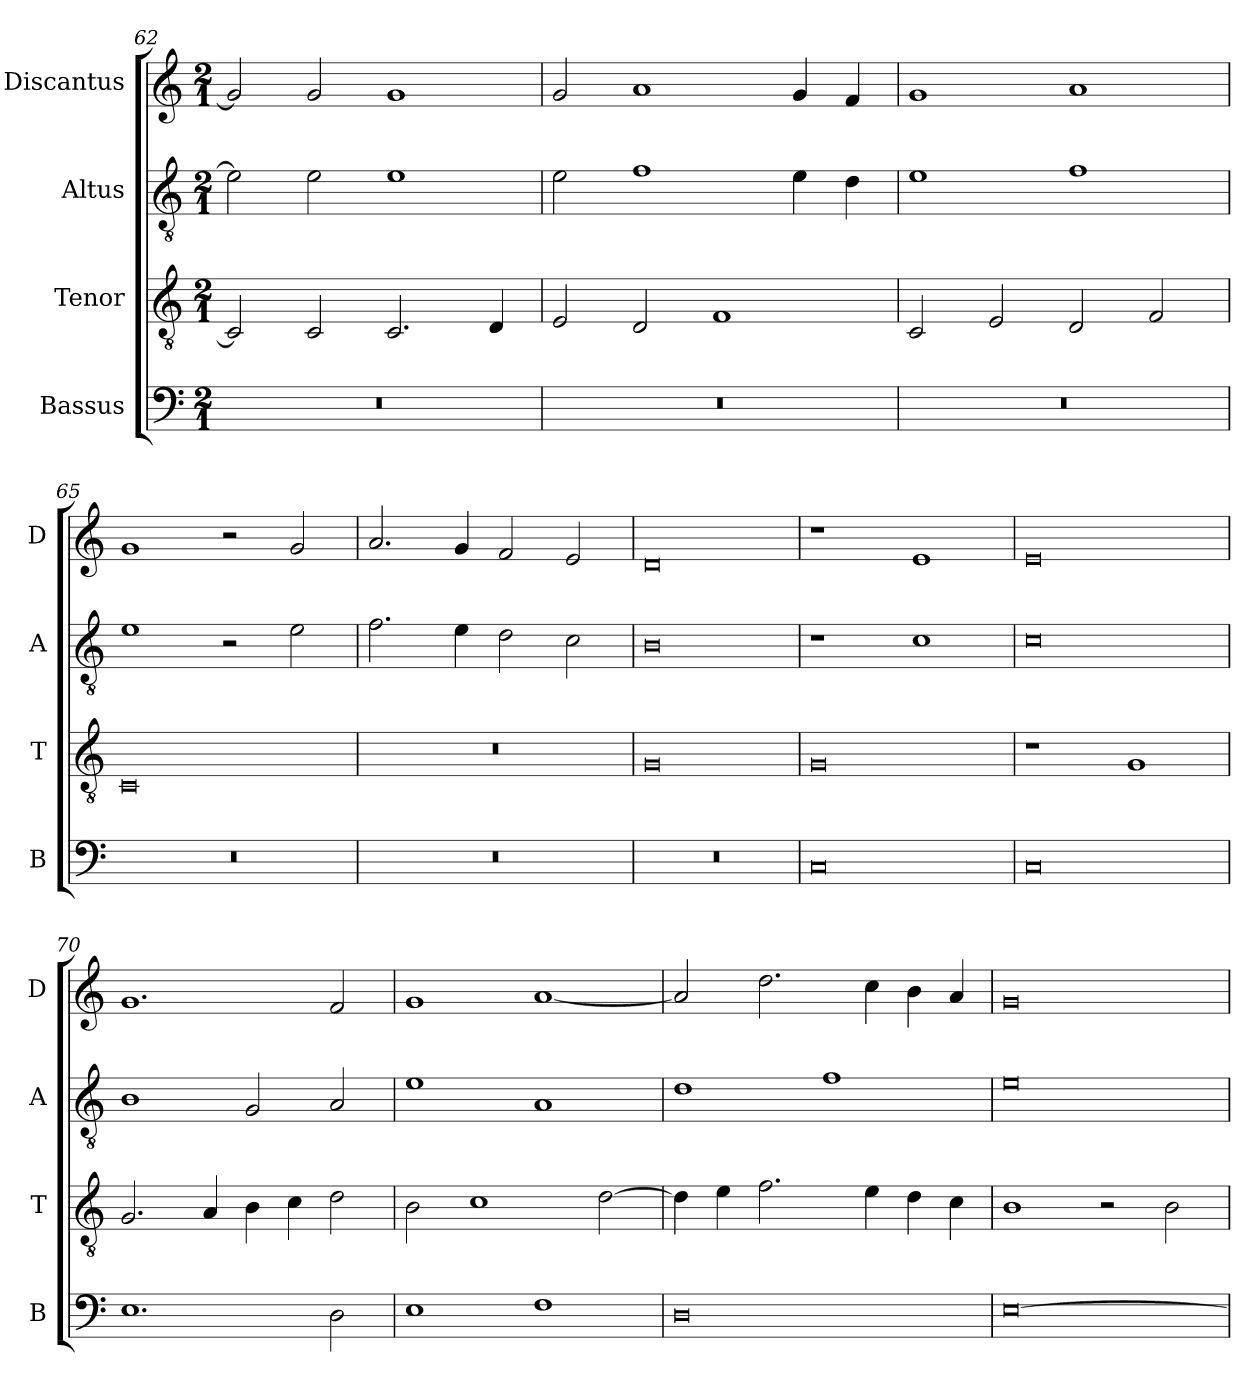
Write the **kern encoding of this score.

**kern	**kern	**kern	**kern
*part4	*part3	*part2	*part1
*staff4	*staff3	*staff2	*staff1
*I"Bassus	*I"Tenor	*I"Altus	*I"Discantus
*I'B	*I'T	*I'A	*I'D
*clefF4	*clefGv2	*clefGv2	*clefG2
*k[]	*k[]	*k[]	*k[]
*a:	*a:	*a:	*a:
*M2/1	*M2/1	*M2/1	*M2/1
=62	=62	=62	=62
0r	2C]	2e]	2g]
.	2C	2e	2g
.	2.C	1e	1g
.	4D	.	.
=63	=63	=63	=63
0r	2E	2e	2g
.	2D	1f	1a
.	1F	.	.
.	.	4e	4g
.	.	4d	4f
=64	=64	=64	=64
0r	2C	1e	1g
.	2E	.	.
.	2D	1f	1a
.	2F	.	.
=65	=65	=65	=65
0r	0C	1e	1g
.	.	2r	2r
.	.	2e	2g
=66	=66	=66	=66
0r	0r	2.f	2.a
.	.	4e	4g
.	.	2d	2f
.	.	2c	2e
=67	=67	=67	=67
0r	0G	0B	0d
=68	=68	=68	=68
0C	0G	1r	1r
.	.	1c	1e
=69	=69	=69	=69
0C	1r	0c	0e
.	1G	.	.
=70	=70	=70	=70
1.E	2.G	1B	1.g
.	4A	.	.
.	4B	2G	.
.	4c	.	.
2D	2d	2A	2f
=71	=71	=71	=71
1E	2B	1e	1g
.	1c	.	.
1F	.	1A	[1a
.	[2d	.	.
=72	=72	=72	=72
0D	4d]	1d	2a]
.	4e	.	.
.	2.f	.	2.dd
.	.	1f	.
.	4e	.	4cc
.	4d	.	4b
.	4c	.	4a
=73	=73	=73	=73
[0E	1B	0e	0g
.	2r	.	.
.	2B	.	.
=	=	=	=
*-	*-	*-	*-
